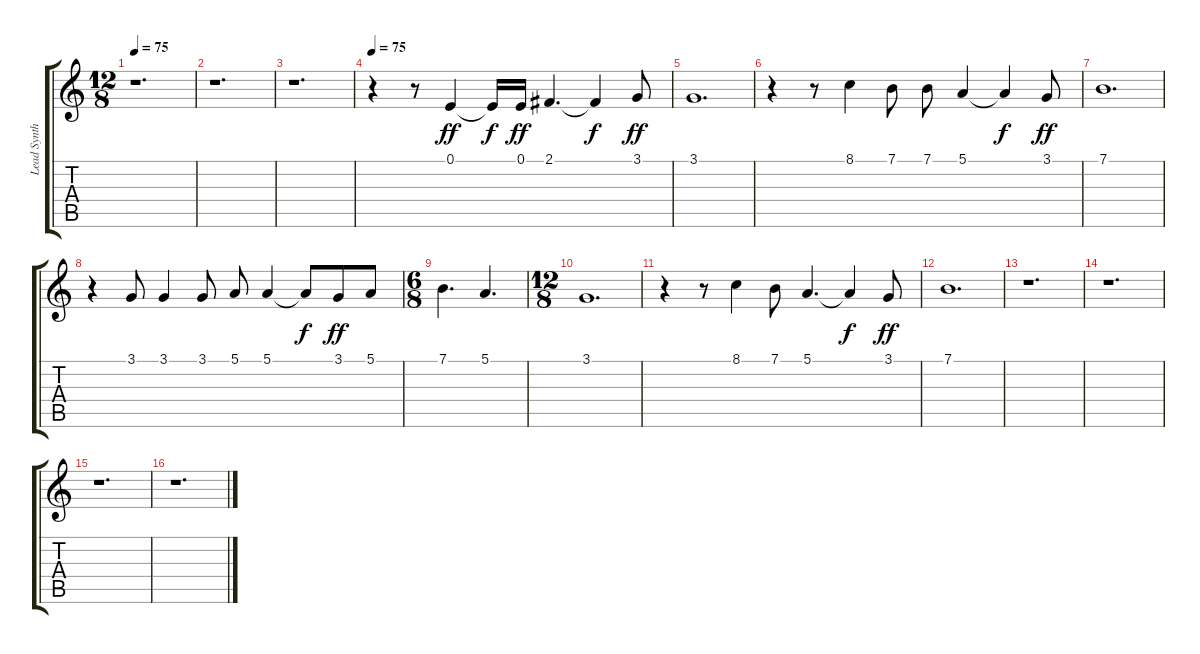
\track ("Lead Synthesizer" "Lead Synth") {instrument synthstrings1}
\staff {score tabs}
\tuning (E4 B3 G3 D3 A2 D2) {hide}
\ts (12 8)
\tempo 75
\clef g2
\ks c
r.1{d dy mf} |
r.1{d} |
r.1{d} |
\tempo 75
r.4{volume 11 instrument flute} r.8 0.1.4{dy ff} 0.1{t}.16{dy f} 0.1.16{dy ff} 2.1.4{d} 2.1{t}.4{dy f} 3.1.8{dy ff} |
3.1.1{d} |
r.4 r.8 8.1.4 7.1.8 7.1.8 5.1.4 5.1{t}.4{dy f} 3.1.8{dy ff} |
7.1.1{d} |
r.4{volume 15} 3.1.8 3.1.4 3.1.8 5.1.8 5.1.4 5.1{t}.8{dy f} 3.1.8{dy ff} 5.1.8 |
\ts (6 8)
7.1.4{d} 5.1.4{d} |
\ts (12 8)
3.1.1{d} |
r.4{volume 11} r.8 8.1.4 7.1.8 5.1.4{d} 5.1{t}.4{dy f} 3.1.8{dy ff} |
7.1.1{d} |
r.1{d} |
r.1{d} |
r.1{d} |
r.1{d}
